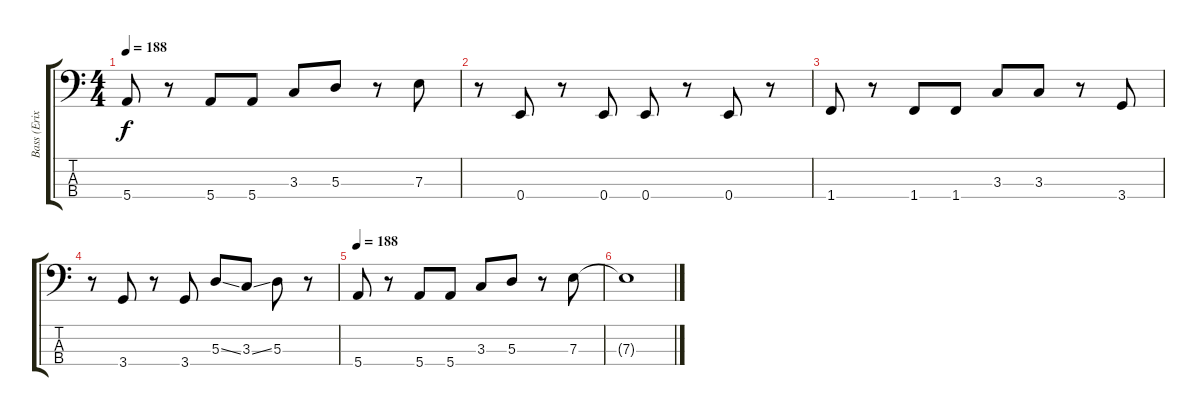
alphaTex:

\track ("Bass (Erix)" "Bass (Erix") {instrument electricbasspick}
\staff {score tabs}
\tuning (G2 D2 A1 E1) {hide}
\ts (4 4)
\tempo 188
\clef f4
\ks c
5.4.8{dy f} r.8 5.4.8 5.4.8 3.3.8 5.3.8 r.8 7.3.8 |
r.8 0.4.8 r.8 0.4.8 0.4.8 r.8 0.4.8 r.8 |
1.4.8 r.8 1.4.8 1.4.8 3.3.8 3.3.8 r.8 3.4.8 |
r.8 3.4.8 r.8 3.4.8 5.3{ss}.8 3.3{ss}.8 5.3.8 r.8 |
\tempo 188
5.4.8 r.8 5.4.8 5.4.8 3.3.8 5.3.8 r.8 7.3.8 |
7.3{t}.1
